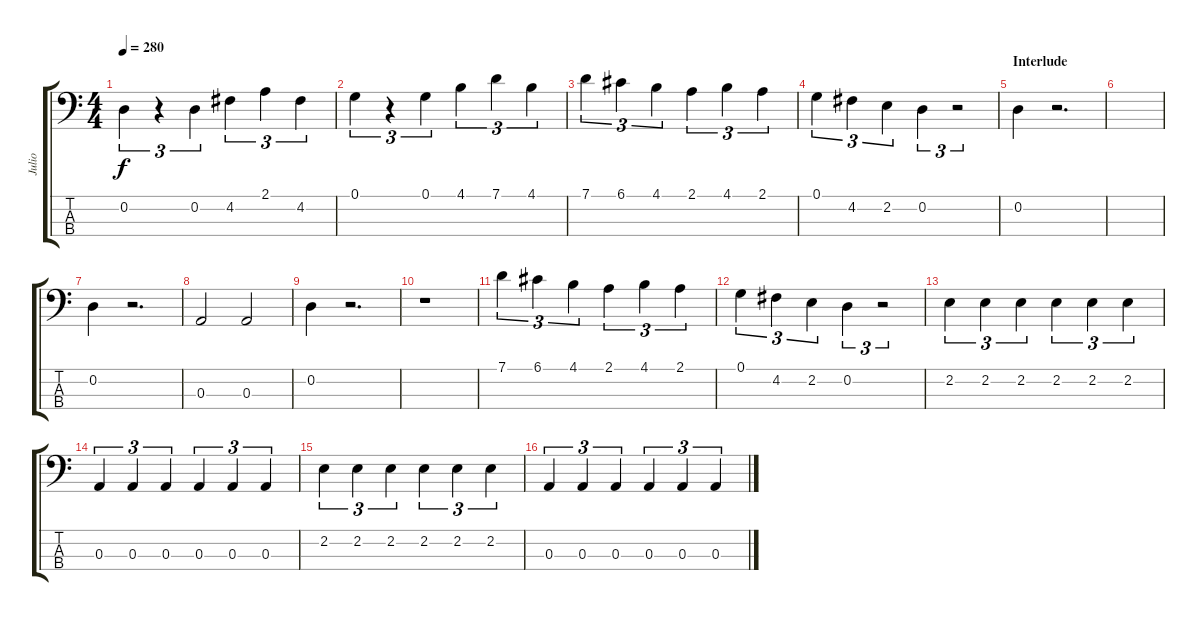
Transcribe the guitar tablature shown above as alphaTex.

\track ("Julio" "Julio") {instrument electricbassfinger}
\staff {score tabs}
\tuning (G2 D2 A1 E1) {hide}
\ts (4 4)
\tempo 280
\clef f4
\ks c
0.2.4{tu (3 2) dy f} r.4{tu (3 2)} 0.2.4{tu (3 2)} 4.2.4{tu (3 2)} 2.1.4{tu (3 2)} 4.2.4{tu (3 2)} |
0.1.4{tu (3 2)} r.4{tu (3 2)} 0.1.4{tu (3 2)} 4.1.4{tu (3 2)} 7.1.4{tu (3 2)} 4.1.4{tu (3 2)} |
7.1.4{tu (3 2)} 6.1.4{tu (3 2)} 4.1.4{tu (3 2)} 2.1.4{tu (3 2)} 4.1.4{tu (3 2)} 2.1.4{tu (3 2)} |
0.1.4{tu (3 2)} 4.2.4{tu (3 2)} 2.2.4{tu (3 2)} 0.2.4{tu (3 2)} r.2{tu (3 2)} |
\section ("" "Interlude")
0.2.4 r.2{d} |
|
0.2.4 r.2{d} |
0.3.2 0.3.2 |
0.2.4 r.2{d} |
r.1 |
7.1.4{tu (3 2)} 6.1.4{tu (3 2)} 4.1.4{tu (3 2)} 2.1.4{tu (3 2)} 4.1.4{tu (3 2)} 2.1.4{tu (3 2)} |
0.1.4{tu (3 2)} 4.2.4{tu (3 2)} 2.2.4{tu (3 2)} 0.2.4{tu (3 2)} r.2{tu (3 2)} |
2.2.4{tu (3 2)} 2.2.4{tu (3 2)} 2.2.4{tu (3 2)} 2.2.4{tu (3 2)} 2.2.4{tu (3 2)} 2.2.4{tu (3 2)} |
0.3.4{tu (3 2)} 0.3.4{tu (3 2)} 0.3.4{tu (3 2)} 0.3.4{tu (3 2)} 0.3.4{tu (3 2)} 0.3.4{tu (3 2)} |
2.2.4{tu (3 2)} 2.2.4{tu (3 2)} 2.2.4{tu (3 2)} 2.2.4{tu (3 2)} 2.2.4{tu (3 2)} 2.2.4{tu (3 2)} |
0.3.4{tu (3 2)} 0.3.4{tu (3 2)} 0.3.4{tu (3 2)} 0.3.4{tu (3 2)} 0.3.4{tu (3 2)} 0.3.4{tu (3 2)}
